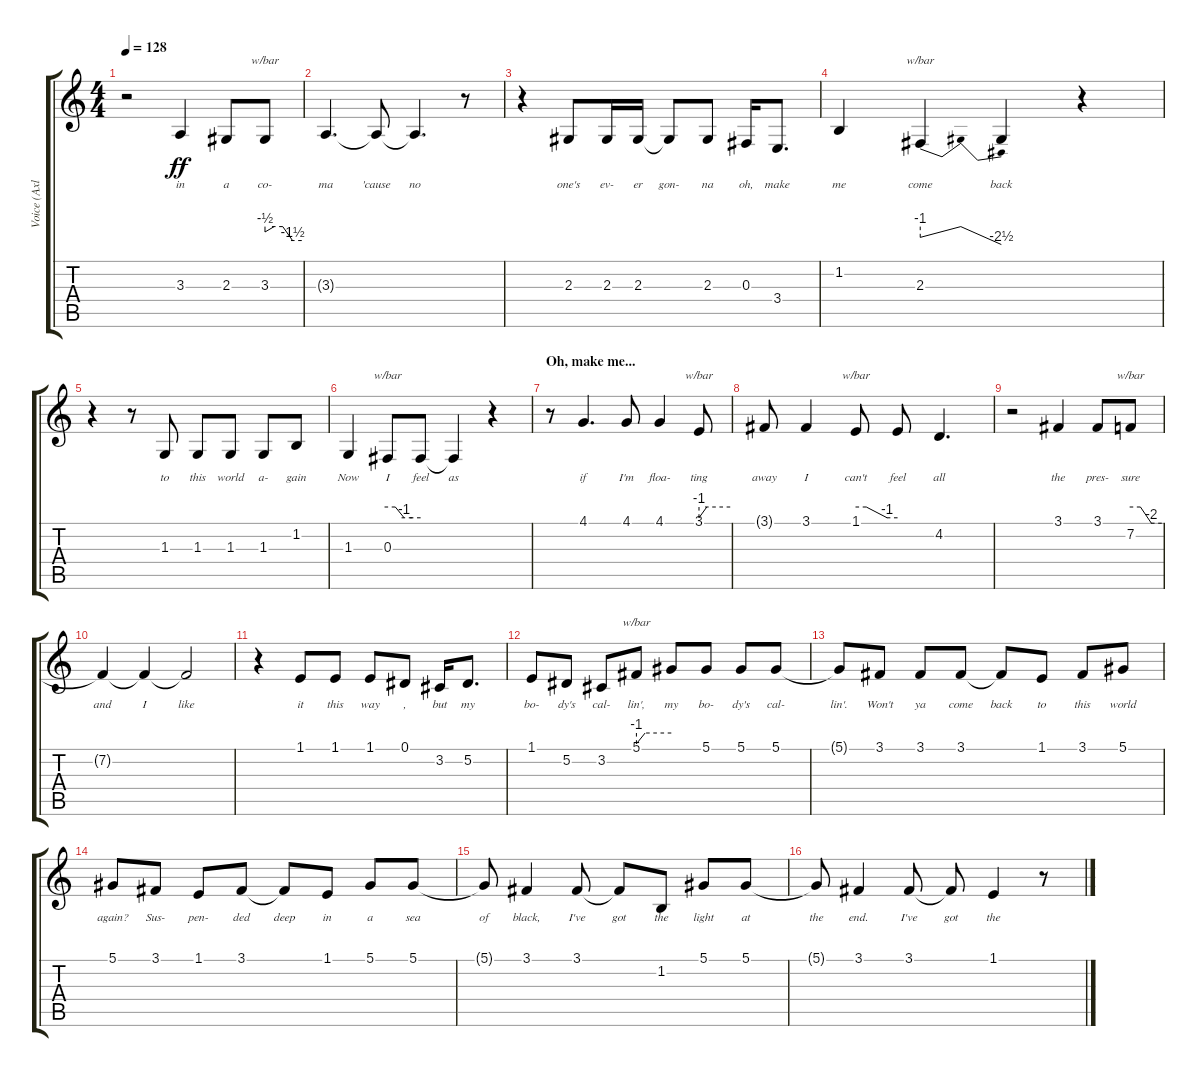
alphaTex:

\track ("Voice (Axl)" "Voice (Axl") {instrument lead2sawtooth}
\staff {score tabs}
\tuning (Eb4 Bb3 Gb3 Db3 Ab2 Eb2) {hide}
\ts (4 4)
\tempo 128
\clef g2
\ks c
r.2{dy ff} 3.3.4{lyrics (0 "in") lyrics (1 "") lyrics (2 "") lyrics (3 "") lyrics (4 "")} 2.3.8{lyrics (0 "a") lyrics (1 "") lyrics (2 "") lyrics (3 "") lyrics (4 "")} 3.3.8{tbe (custom default 0 -2 15 0 29 0 45 -6 60 -6) lyrics (0 "co-") lyrics (1 "") lyrics (2 "") lyrics (3 "") lyrics (4 "")} |
3.3{t}.4{d lyrics (0 "ma") lyrics (1 "") lyrics (2 "") lyrics (3 "") lyrics (4 "")} 3.3{t}.8{lyrics (0 "'cause") lyrics (1 "") lyrics (2 "") lyrics (3 "") lyrics (4 "")} 3.3{t}.4{d lyrics (0 "no") lyrics (1 "") lyrics (2 "") lyrics (3 "") lyrics (4 "")} r.8 |
r.4 2.3.8{lyrics (0 "one's") lyrics (1 "") lyrics (2 "") lyrics (3 "") lyrics (4 "")} 2.3.16{lyrics (0 "ev-") lyrics (1 "") lyrics (2 "") lyrics (3 "") lyrics (4 "")} 2.3.16{lyrics (0 "er") lyrics (1 "") lyrics (2 "") lyrics (3 "") lyrics (4 "")} 2.3{t}.8{lyrics (0 "gon-") lyrics (1 "") lyrics (2 "") lyrics (3 "") lyrics (4 "")} 2.3.8{lyrics (0 "na") lyrics (1 "") lyrics (2 "") lyrics (3 "") lyrics (4 "")} 0.3.16{lyrics (0 "oh,") lyrics (1 "") lyrics (2 "") lyrics (3 "") lyrics (4 "")} 3.4.8{d lyrics (0 "make") lyrics (1 "") lyrics (2 "") lyrics (3 "") lyrics (4 "")} |
1.2.4{lyrics (0 "me") lyrics (1 "") lyrics (2 "") lyrics (3 "") lyrics (4 "")} 2.3.4{tbe (dip default 0 -4 14 0 45 0 60 -10) lyrics (0 "come") lyrics (1 "") lyrics (2 "") lyrics (3 "") lyrics (4 "")} 2.3{t}.4{lyrics (0 "back") lyrics (1 "") lyrics (2 "") lyrics (3 "") lyrics (4 "")} r.4 |
r.4 r.8 1.3.8{lyrics (0 "to") lyrics (1 "") lyrics (2 "") lyrics (3 "") lyrics (4 "")} 1.3.8{lyrics (0 "this") lyrics (1 "") lyrics (2 "") lyrics (3 "") lyrics (4 "")} 1.3.8{lyrics (0 "world") lyrics (1 "") lyrics (2 "") lyrics (3 "") lyrics (4 "")} 1.3.8{lyrics (0 "a-") lyrics (1 "") lyrics (2 "") lyrics (3 "") lyrics (4 "")} 1.2.8{lyrics (0 "gain") lyrics (1 "") lyrics (2 "") lyrics (3 "") lyrics (4 "")} |
1.3.4{lyrics (0 "Now") lyrics (1 "") lyrics (2 "") lyrics (3 "") lyrics (4 "")} 0.3.8{tbe (custom default 0 0 14 0 30 -4 45 -4 60 -4) lyrics (0 "I") lyrics (1 "") lyrics (2 "") lyrics (3 "") lyrics (4 "")} 0.3{t}.8{lyrics (0 "feel") lyrics (1 "") lyrics (2 "") lyrics (3 "") lyrics (4 "")} 0.3{t}.4{lyrics (0 "as") lyrics (1 "") lyrics (2 "") lyrics (3 "") lyrics (4 "")} r.4 |
\section ("" "Oh, make me...")
r.8 4.1.4{d lyrics (0 "if") lyrics (1 "") lyrics (2 "") lyrics (3 "") lyrics (4 "")} 4.1.8{lyrics (0 "I'm") lyrics (1 "") lyrics (2 "") lyrics (3 "") lyrics (4 "")} 4.1.4{lyrics (0 "floa-") lyrics (1 "") lyrics (2 "") lyrics (3 "") lyrics (4 "")} 3.1.8{tbe (custom default 0 -4 15 0 60 0) lyrics (0 "ting") lyrics (1 "") lyrics (2 "") lyrics (3 "") lyrics (4 "")} |
3.1{t}.8{lyrics (0 "away") lyrics (1 "") lyrics (2 "") lyrics (3 "") lyrics (4 "")} 3.1.4{lyrics (0 "I") lyrics (1 "") lyrics (2 "") lyrics (3 "") lyrics (4 "")} 1.1.8{tbe (custom default 0 0 15 0 45 -4 60 -4) lyrics (0 "can't") lyrics (1 "") lyrics (2 "") lyrics (3 "") lyrics (4 "")} 1.1{t}.8{lyrics (0 "feel") lyrics (1 "") lyrics (2 "") lyrics (3 "") lyrics (4 "")} 4.2.4{d lyrics (0 "all") lyrics (1 "") lyrics (2 "") lyrics (3 "") lyrics (4 "")} |
r.2 3.1.4{lyrics (0 "the") lyrics (1 "") lyrics (2 "") lyrics (3 "") lyrics (4 "")} 3.1.8{lyrics (0 "pres-") lyrics (1 "") lyrics (2 "") lyrics (3 "") lyrics (4 "")} 7.2.8{tbe (custom default 0 0 19 0 40 -8 60 -8) lyrics (0 "sure") lyrics (1 "") lyrics (2 "") lyrics (3 "") lyrics (4 "")} |
7.2{t}.4{lyrics (0 "and") lyrics (1 "") lyrics (2 "") lyrics (3 "") lyrics (4 "")} 7.2{t}.4{lyrics (0 "I") lyrics (1 "") lyrics (2 "") lyrics (3 "") lyrics (4 "")} 7.2{t}.2{lyrics (0 "like") lyrics (1 "") lyrics (2 "") lyrics (3 "") lyrics (4 "")} |
r.4 1.1.8{lyrics (0 "it") lyrics (1 "") lyrics (2 "") lyrics (3 "") lyrics (4 "")} 1.1.8{lyrics (0 "this") lyrics (1 "") lyrics (2 "") lyrics (3 "") lyrics (4 "")} 1.1.8{lyrics (0 "way") lyrics (1 "") lyrics (2 "") lyrics (3 "") lyrics (4 "")} 0.1.8{lyrics (0 ",") lyrics (1 "") lyrics (2 "") lyrics (3 "") lyrics (4 "")} 3.2.16{lyrics (0 "but") lyrics (1 "") lyrics (2 "") lyrics (3 "") lyrics (4 "")} 5.2.8{d lyrics (0 "my") lyrics (1 "") lyrics (2 "") lyrics (3 "") lyrics (4 "")} |
1.1.8{lyrics (0 "bo-") lyrics (1 "") lyrics (2 "") lyrics (3 "") lyrics (4 "")} 5.2.8{lyrics (0 "dy's") lyrics (1 "") lyrics (2 "") lyrics (3 "") lyrics (4 "")} 3.2.8{lyrics (0 "cal-") lyrics (1 "") lyrics (2 "") lyrics (3 "") lyrics (4 "")} 5.1.8{tbe (custom default 0 -4 15 0 60 0) lyrics (0 "lin',") lyrics (1 "") lyrics (2 "") lyrics (3 "") lyrics (4 "")} 5.1{t}.8{lyrics (0 "my") lyrics (1 "") lyrics (2 "") lyrics (3 "") lyrics (4 "")} 5.1.8{lyrics (0 "bo-") lyrics (1 "") lyrics (2 "") lyrics (3 "") lyrics (4 "")} 5.1.8{lyrics (0 "dy's") lyrics (1 "") lyrics (2 "") lyrics (3 "") lyrics (4 "")} 5.1.8{lyrics (0 "cal-") lyrics (1 "") lyrics (2 "") lyrics (3 "") lyrics (4 "")} |
5.1{t}.8{lyrics (0 "lin'.") lyrics (1 "") lyrics (2 "") lyrics (3 "") lyrics (4 "")} 3.1.8{lyrics (0 "Won't") lyrics (1 "") lyrics (2 "") lyrics (3 "") lyrics (4 "")} 3.1.8{lyrics (0 "ya") lyrics (1 "") lyrics (2 "") lyrics (3 "") lyrics (4 "")} 3.1.8{lyrics (0 "come") lyrics (1 "") lyrics (2 "") lyrics (3 "") lyrics (4 "")} 3.1{t}.8{lyrics (0 "back") lyrics (1 "") lyrics (2 "") lyrics (3 "") lyrics (4 "")} 1.1.8{lyrics (0 "to") lyrics (1 "") lyrics (2 "") lyrics (3 "") lyrics (4 "")} 3.1.8{lyrics (0 "this") lyrics (1 "") lyrics (2 "") lyrics (3 "") lyrics (4 "")} 5.1.8{lyrics (0 "world") lyrics (1 "") lyrics (2 "") lyrics (3 "") lyrics (4 "")} |
5.1.8{lyrics (0 "again?") lyrics (1 "") lyrics (2 "") lyrics (3 "") lyrics (4 "")} 3.1.8{lyrics (0 "Sus-") lyrics (1 "") lyrics (2 "") lyrics (3 "") lyrics (4 "")} 1.1.8{lyrics (0 "pen-") lyrics (1 "") lyrics (2 "") lyrics (3 "") lyrics (4 "")} 3.1.8{lyrics (0 "ded") lyrics (1 "") lyrics (2 "") lyrics (3 "") lyrics (4 "")} 3.1{t}.8{lyrics (0 "deep") lyrics (1 "") lyrics (2 "") lyrics (3 "") lyrics (4 "")} 1.1.8{lyrics (0 "in") lyrics (1 "") lyrics (2 "") lyrics (3 "") lyrics (4 "")} 5.1.8{lyrics (0 "a") lyrics (1 "") lyrics (2 "") lyrics (3 "") lyrics (4 "")} 5.1.8{lyrics (0 "sea") lyrics (1 "") lyrics (2 "") lyrics (3 "") lyrics (4 "")} |
5.1{t}.8{lyrics (0 "of") lyrics (1 "") lyrics (2 "") lyrics (3 "") lyrics (4 "")} 3.1.4{lyrics (0 "black,") lyrics (1 "") lyrics (2 "") lyrics (3 "") lyrics (4 "")} 3.1.8{lyrics (0 "I've") lyrics (1 "") lyrics (2 "") lyrics (3 "") lyrics (4 "")} 3.1{t}.8{lyrics (0 "got") lyrics (1 "") lyrics (2 "") lyrics (3 "") lyrics (4 "")} 1.2.8{lyrics (0 "the") lyrics (1 "") lyrics (2 "") lyrics (3 "") lyrics (4 "")} 5.1.8{lyrics (0 "light") lyrics (1 "") lyrics (2 "") lyrics (3 "") lyrics (4 "")} 5.1.8{lyrics (0 "at") lyrics (1 "") lyrics (2 "") lyrics (3 "") lyrics (4 "")} |
5.1{t}.8{lyrics (0 "the") lyrics (1 "") lyrics (2 "") lyrics (3 "") lyrics (4 "")} 3.1.4{lyrics (0 "end.") lyrics (1 "") lyrics (2 "") lyrics (3 "") lyrics (4 "")} 3.1.8{lyrics (0 "I've") lyrics (1 "") lyrics (2 "") lyrics (3 "") lyrics (4 "")} 3.1{t}.8{lyrics (0 "got") lyrics (1 "") lyrics (2 "") lyrics (3 "") lyrics (4 "")} 1.1.4{lyrics (0 "the") lyrics (1 "") lyrics (2 "") lyrics (3 "") lyrics (4 "")} r.8
